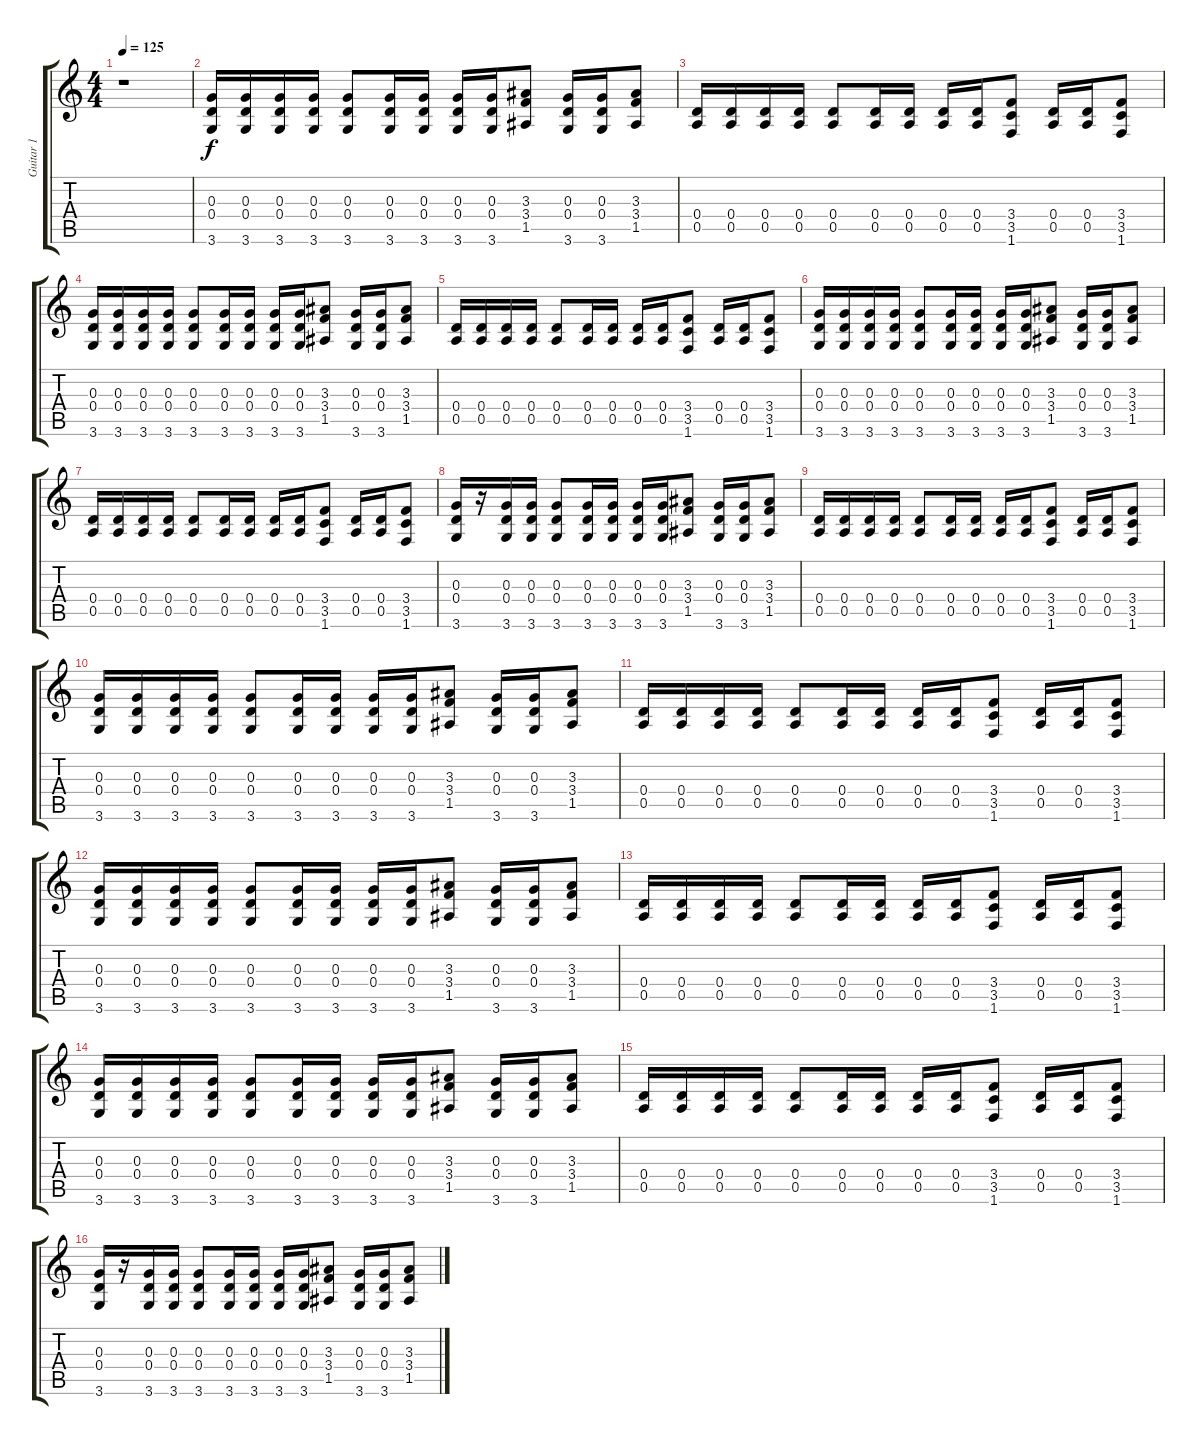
\track ("Guitar 1" "Guitar 1") {instrument distortionguitar}
\staff {score tabs}
\tuning (E4 B3 G3 D3 A2 E2) {hide}
\ts (4 4)
\tempo 125
\clef g2
\ks c
r.1{dy fff} |
(0.3 0.4 3.6).16{dy f} (0.3 0.4 3.6).16 (0.3 0.4 3.6).16 (0.3 0.4 3.6).16 (0.3 0.4 3.6).8 (0.3 0.4 3.6).16 (0.3 0.4 3.6).16 (0.3 0.4 3.6).16 (0.3 0.4 3.6).16 (3.3 3.4 1.5).8 (0.3 0.4 3.6).16 (0.3 0.4 3.6).16 (3.3 3.4 1.5).8 |
(0.4 0.5).16 (0.4 0.5).16 (0.4 0.5).16 (0.4 0.5).16 (0.4 0.5).8 (0.4 0.5).16 (0.4 0.5).16 (0.4 0.5).16 (0.4 0.5).16 (3.4 3.5 1.6).8 (0.4 0.5).16 (0.4 0.5).16 (3.4 3.5 1.6).8 |
(0.3 0.4 3.6).16 (0.3 0.4 3.6).16 (0.3 0.4 3.6).16 (0.3 0.4 3.6).16 (0.3 0.4 3.6).8 (0.3 0.4 3.6).16 (0.3 0.4 3.6).16 (0.3 0.4 3.6).16 (0.3 0.4 3.6).16 (3.3 3.4 1.5).8 (0.3 0.4 3.6).16 (0.3 0.4 3.6).16 (3.3 3.4 1.5).8 |
(0.4 0.5).16 (0.4 0.5).16 (0.4 0.5).16 (0.4 0.5).16 (0.4 0.5).8 (0.4 0.5).16 (0.4 0.5).16 (0.4 0.5).16 (0.4 0.5).16 (3.4 3.5 1.6).8 (0.4 0.5).16 (0.4 0.5).16 (3.4 3.5 1.6).8 |
(0.3 0.4 3.6).16 (0.3 0.4 3.6).16 (0.3 0.4 3.6).16 (0.3 0.4 3.6).16 (0.3 0.4 3.6).8 (0.3 0.4 3.6).16 (0.3 0.4 3.6).16 (0.3 0.4 3.6).16 (0.3 0.4 3.6).16 (3.3 3.4 1.5).8 (0.3 0.4 3.6).16 (0.3 0.4 3.6).16 (3.3 3.4 1.5).8 |
(0.4 0.5).16 (0.4 0.5).16 (0.4 0.5).16 (0.4 0.5).16 (0.4 0.5).8 (0.4 0.5).16 (0.4 0.5).16 (0.4 0.5).16 (0.4 0.5).16 (3.4 3.5 1.6).8 (0.4 0.5).16 (0.4 0.5).16 (3.4 3.5 1.6).8 |
(0.3 0.4 3.6).16 r.16 (0.3 0.4 3.6).16 (0.3 0.4 3.6).16 (0.3 0.4 3.6).8 (0.3 0.4 3.6).16 (0.3 0.4 3.6).16 (0.3 0.4 3.6).16 (0.3 0.4 3.6).16 (3.3 3.4 1.5).8 (0.3 0.4 3.6).16 (0.3 0.4 3.6).16 (3.3 3.4 1.5).8 |
(0.4 0.5).16 (0.4 0.5).16 (0.4 0.5).16 (0.4 0.5).16 (0.4 0.5).8 (0.4 0.5).16 (0.4 0.5).16 (0.4 0.5).16 (0.4 0.5).16 (3.4 3.5 1.6).8 (0.4 0.5).16 (0.4 0.5).16 (3.4 3.5 1.6).8 |
(0.3 0.4 3.6).16 (0.3 0.4 3.6).16 (0.3 0.4 3.6).16 (0.3 0.4 3.6).16 (0.3 0.4 3.6).8 (0.3 0.4 3.6).16 (0.3 0.4 3.6).16 (0.3 0.4 3.6).16 (0.3 0.4 3.6).16 (3.3 3.4 1.5).8 (0.3 0.4 3.6).16 (0.3 0.4 3.6).16 (3.3 3.4 1.5).8 |
(0.4 0.5).16 (0.4 0.5).16 (0.4 0.5).16 (0.4 0.5).16 (0.4 0.5).8 (0.4 0.5).16 (0.4 0.5).16 (0.4 0.5).16 (0.4 0.5).16 (3.4 3.5 1.6).8 (0.4 0.5).16 (0.4 0.5).16 (3.4 3.5 1.6).8 |
(0.3 0.4 3.6).16 (0.3 0.4 3.6).16 (0.3 0.4 3.6).16 (0.3 0.4 3.6).16 (0.3 0.4 3.6).8 (0.3 0.4 3.6).16 (0.3 0.4 3.6).16 (0.3 0.4 3.6).16 (0.3 0.4 3.6).16 (3.3 3.4 1.5).8 (0.3 0.4 3.6).16 (0.3 0.4 3.6).16 (3.3 3.4 1.5).8 |
(0.4 0.5).16 (0.4 0.5).16 (0.4 0.5).16 (0.4 0.5).16 (0.4 0.5).8 (0.4 0.5).16 (0.4 0.5).16 (0.4 0.5).16 (0.4 0.5).16 (3.4 3.5 1.6).8 (0.4 0.5).16 (0.4 0.5).16 (3.4 3.5 1.6).8 |
(0.3 0.4 3.6).16 (0.3 0.4 3.6).16 (0.3 0.4 3.6).16 (0.3 0.4 3.6).16 (0.3 0.4 3.6).8 (0.3 0.4 3.6).16 (0.3 0.4 3.6).16 (0.3 0.4 3.6).16 (0.3 0.4 3.6).16 (3.3 3.4 1.5).8 (0.3 0.4 3.6).16 (0.3 0.4 3.6).16 (3.3 3.4 1.5).8 |
(0.4 0.5).16 (0.4 0.5).16 (0.4 0.5).16 (0.4 0.5).16 (0.4 0.5).8 (0.4 0.5).16 (0.4 0.5).16 (0.4 0.5).16 (0.4 0.5).16 (3.4 3.5 1.6).8 (0.4 0.5).16 (0.4 0.5).16 (3.4 3.5 1.6).8 |
(0.3 0.4 3.6).16 r.16 (0.3 0.4 3.6).16 (0.3 0.4 3.6).16 (0.3 0.4 3.6).8 (0.3 0.4 3.6).16 (0.3 0.4 3.6).16 (0.3 0.4 3.6).16 (0.3 0.4 3.6).16 (3.3 3.4 1.5).8 (0.3 0.4 3.6).16 (0.3 0.4 3.6).16 (3.3 3.4 1.5).8
